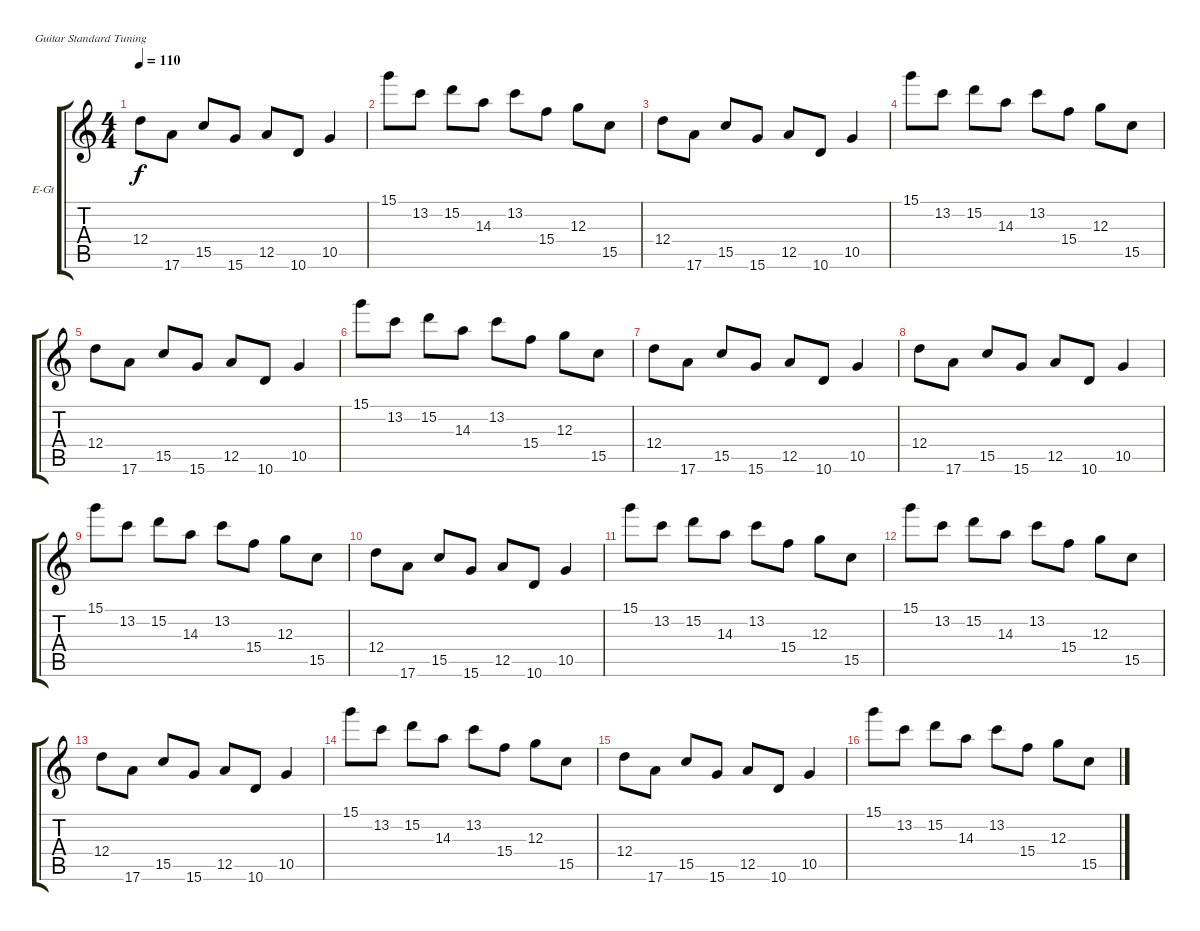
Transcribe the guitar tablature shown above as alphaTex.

\defaultSystemsLayout 4
\bracketExtendMode groupsimilarinstruments
\firstSystemTrackNameOrientation horizontal
\otherSystemsTrackNameOrientation horizontal
\track ("Г. Каспарян" "E-Gt") {instrument overdrivenguitar}
\staff {score tabs}
\tuning (E4 B3 G3 D3 A2 E2)
\ts (4 4)
\tempo 110
\clef g2
\ks c
12.4.8{dy f} 17.6.8 15.5.8 15.6.8 12.5.8 10.6.8 10.5.4 |
15.1.8 13.2.8 15.2.8 14.3.8 13.2.8 15.4.8 12.3.8 15.5.8 |
12.4.8 17.6.8 15.5.8 15.6.8 12.5.8 10.6.8 10.5.4 |
15.1.8 13.2.8 15.2.8 14.3.8 13.2.8 15.4.8 12.3.8 15.5.8 |
12.4.8 17.6.8 15.5.8 15.6.8 12.5.8 10.6.8 10.5.4 |
15.1.8 13.2.8 15.2.8 14.3.8 13.2.8 15.4.8 12.3.8 15.5.8 |
12.4.8 17.6.8 15.5.8 15.6.8 12.5.8 10.6.8 10.5.4 |
12.4.8 17.6.8 15.5.8 15.6.8 12.5.8 10.6.8 10.5.4 |
15.1.8 13.2.8 15.2.8 14.3.8 13.2.8 15.4.8 12.3.8 15.5.8 |
12.4.8 17.6.8 15.5.8 15.6.8 12.5.8 10.6.8 10.5.4 |
15.1.8 13.2.8 15.2.8 14.3.8 13.2.8 15.4.8 12.3.8 15.5.8 |
15.1.8 13.2.8 15.2.8 14.3.8 13.2.8 15.4.8 12.3.8 15.5.8 |
12.4.8 17.6.8 15.5.8 15.6.8 12.5.8 10.6.8 10.5.4 |
15.1.8 13.2.8 15.2.8 14.3.8 13.2.8 15.4.8 12.3.8 15.5.8 |
12.4.8 17.6.8 15.5.8 15.6.8 12.5.8 10.6.8 10.5.4 |
15.1.8 13.2.8 15.2.8 14.3.8 13.2.8 15.4.8 12.3.8 15.5.8
